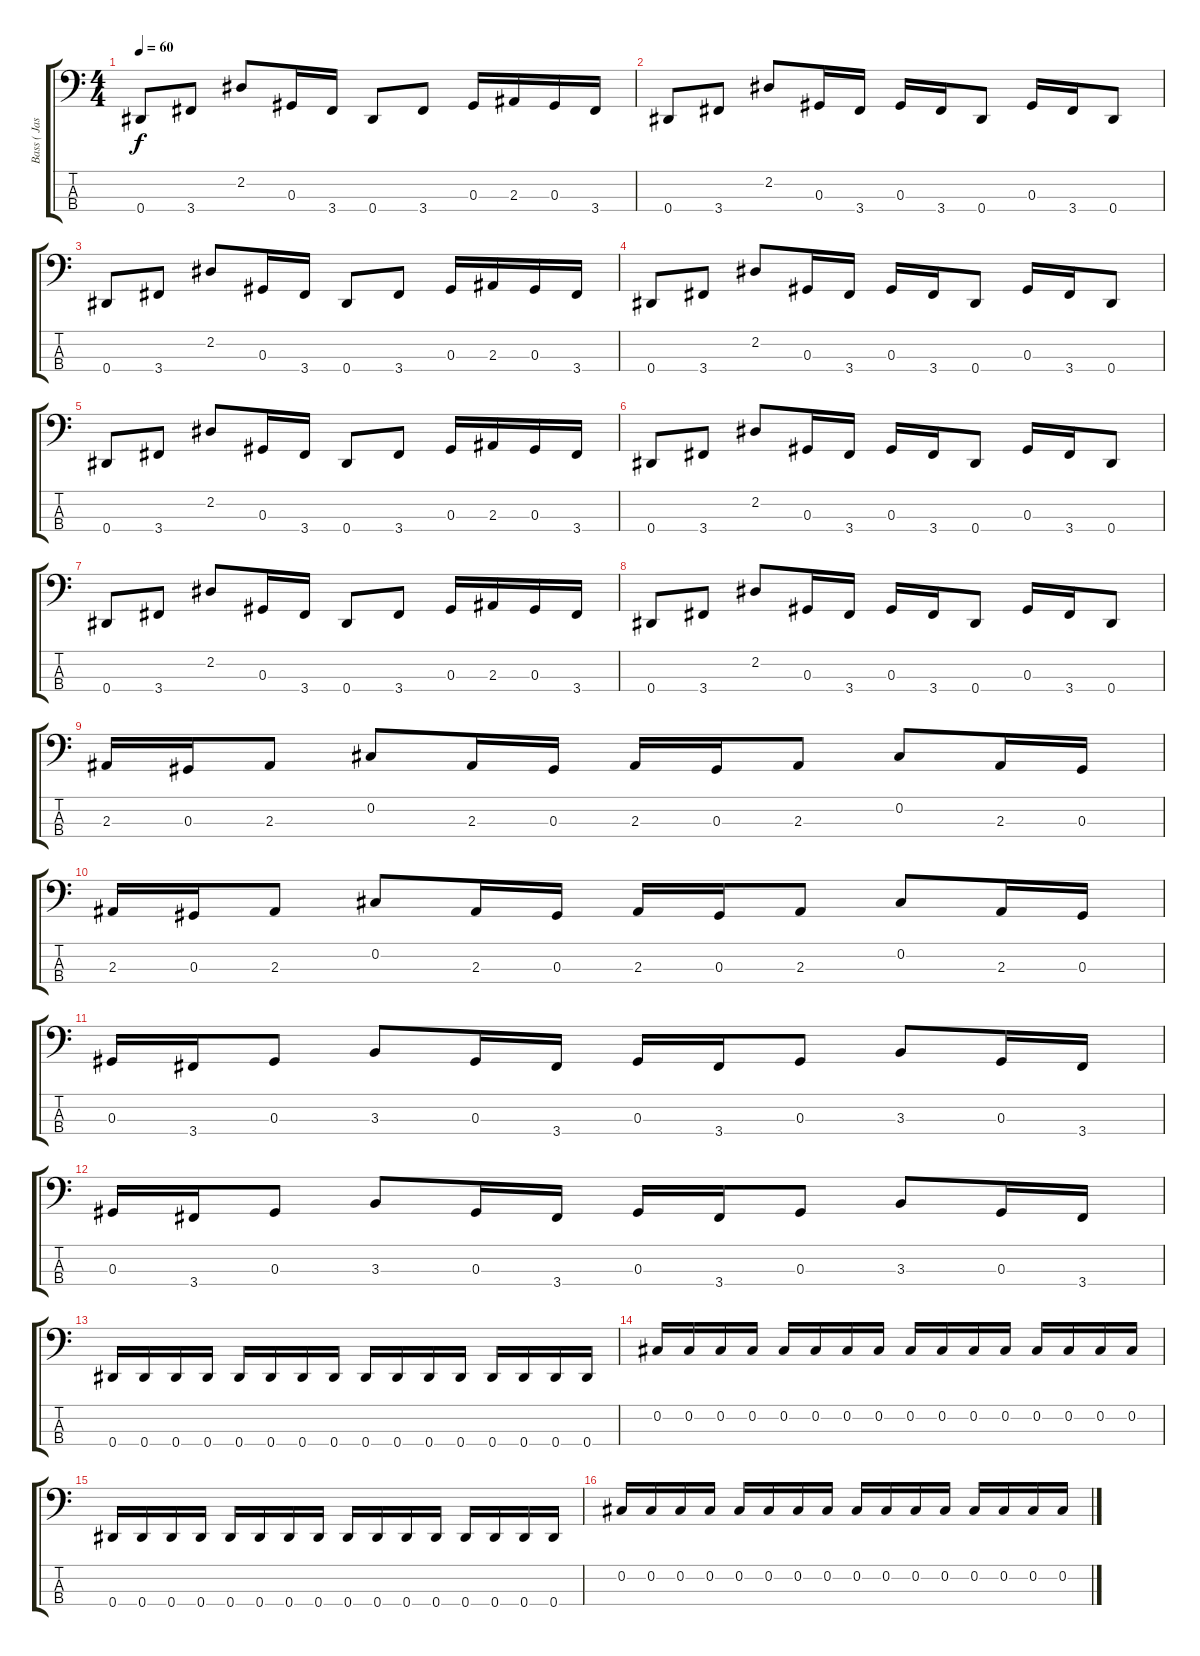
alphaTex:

\track ("Bass ( Jason )" "Bass ( Jas") {instrument electricbassfinger}
\staff {score tabs}
\tuning (Gb2 Db2 Ab1 Eb1) {hide}
\ts (4 4)
\tempo 60
\clef f4
\ks c
0.4.8{dy f} 3.4.8 2.2.8 0.3.16 3.4.16 0.4.8 3.4.8 0.3.16 2.3.16 0.3.16 3.4.16 |
0.4.8 3.4.8 2.2.8 0.3.16 3.4.16 0.3.16 3.4.16 0.4.8 0.3.16 3.4.16 0.4.8 |
0.4.8 3.4.8 2.2.8 0.3.16 3.4.16 0.4.8 3.4.8 0.3.16 2.3.16 0.3.16 3.4.16 |
0.4.8 3.4.8 2.2.8 0.3.16 3.4.16 0.3.16 3.4.16 0.4.8 0.3.16 3.4.16 0.4.8 |
0.4.8 3.4.8 2.2.8 0.3.16 3.4.16 0.4.8 3.4.8 0.3.16 2.3.16 0.3.16 3.4.16 |
0.4.8 3.4.8 2.2.8 0.3.16 3.4.16 0.3.16 3.4.16 0.4.8 0.3.16 3.4.16 0.4.8 |
0.4.8 3.4.8 2.2.8 0.3.16 3.4.16 0.4.8 3.4.8 0.3.16 2.3.16 0.3.16 3.4.16 |
0.4.8 3.4.8 2.2.8 0.3.16 3.4.16 0.3.16 3.4.16 0.4.8 0.3.16 3.4.16 0.4.8 |
2.3.16 0.3.16 2.3.8 0.2.8 2.3.16 0.3.16 2.3.16 0.3.16 2.3.8 0.2.8 2.3.16 0.3.16 |
2.3.16 0.3.16 2.3.8 0.2.8 2.3.16 0.3.16 2.3.16 0.3.16 2.3.8 0.2.8 2.3.16 0.3.16 |
0.3.16 3.4.16 0.3.8 3.3.8 0.3.16 3.4.16 0.3.16 3.4.16 0.3.8 3.3.8 0.3.16 3.4.16 |
0.3.16 3.4.16 0.3.8 3.3.8 0.3.16 3.4.16 0.3.16 3.4.16 0.3.8 3.3.8 0.3.16 3.4.16 |
0.4.16 0.4.16 0.4.16 0.4.16 0.4.16 0.4.16 0.4.16 0.4.16 0.4.16 0.4.16 0.4.16 0.4.16 0.4.16 0.4.16 0.4.16 0.4.16 |
0.2.16 0.2.16 0.2.16 0.2.16 0.2.16 0.2.16 0.2.16 0.2.16 0.2.16 0.2.16 0.2.16 0.2.16 0.2.16 0.2.16 0.2.16 0.2.16 |
0.4.16 0.4.16 0.4.16 0.4.16 0.4.16 0.4.16 0.4.16 0.4.16 0.4.16 0.4.16 0.4.16 0.4.16 0.4.16 0.4.16 0.4.16 0.4.16 |
0.2.16 0.2.16 0.2.16 0.2.16 0.2.16 0.2.16 0.2.16 0.2.16 0.2.16 0.2.16 0.2.16 0.2.16 0.2.16 0.2.16 0.2.16 0.2.16
